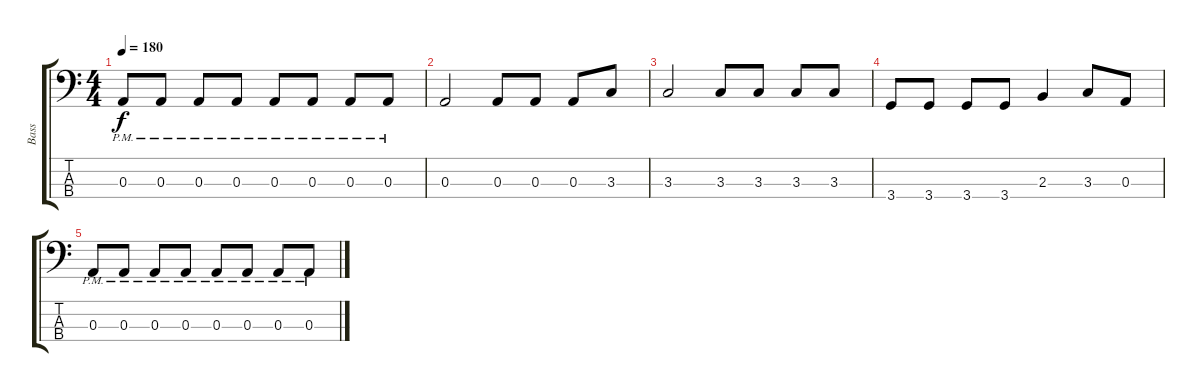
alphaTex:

\track ("Bass" "Bass") {instrument electricbassfinger}
\staff {score tabs}
\tuning (G2 D2 A1 E1) {hide}
\ts (4 4)
\tempo 180
\clef f4
\ks c
0.3{pm}.8{dy f} 0.3{pm}.8 0.3{pm}.8 0.3{pm}.8 0.3{pm}.8 0.3{pm}.8 0.3{pm}.8 0.3{pm}.8 |
0.3.2 0.3.8 0.3.8 0.3.8 3.3.8 |
3.3.2 3.3.8 3.3.8 3.3.8 3.3.8 |
3.4.8 3.4.8 3.4.8 3.4.8 2.3.4 3.3.8 0.3.8 |
0.3{pm}.8 0.3{pm}.8 0.3{pm}.8 0.3{pm}.8 0.3{pm}.8 0.3{pm}.8 0.3{pm}.8 0.3{pm}.8
